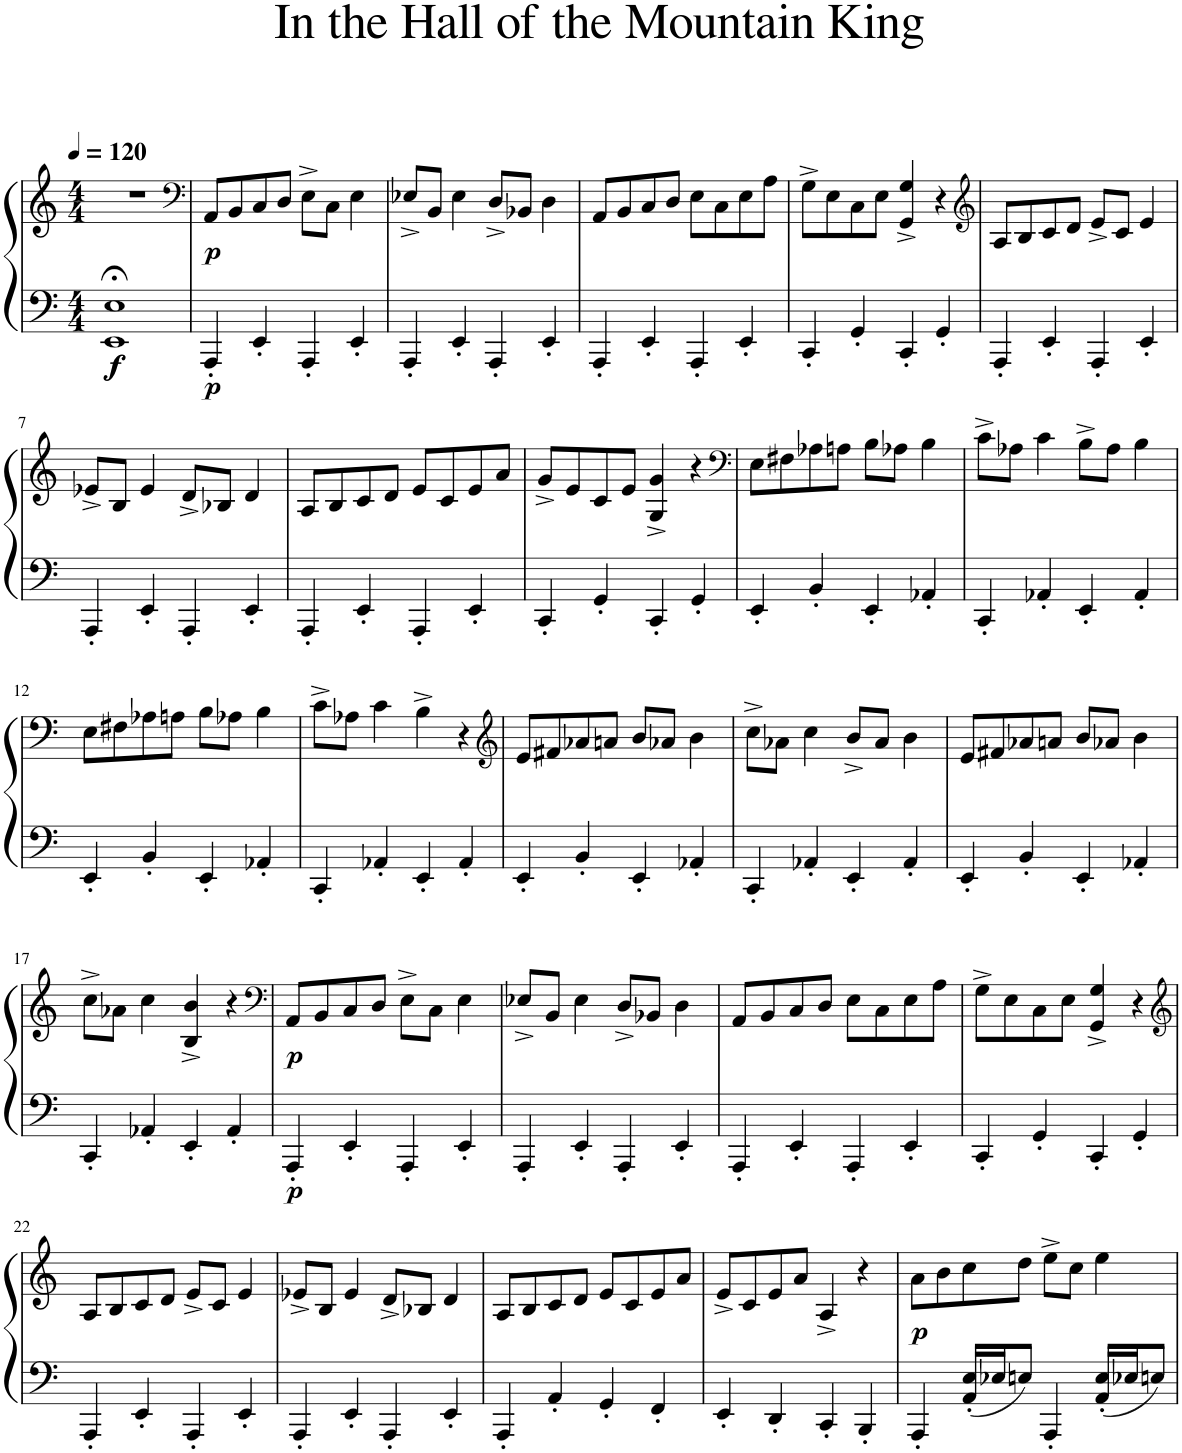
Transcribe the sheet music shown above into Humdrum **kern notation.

**kern	**kern	**dynam
*part1	*part1	*part1
*staff2	*staff1	*staff1/2
*I"Piano	*	*
*I'Pno.	*	*
*clefF4	*clefG2	*
*k[]	*k[]	*
*M4/4	*M4/4	*
*MM120	*MM120	*
=1	=1	=1
!	!	!LO:DY:b=2
!	!	!LO:DY:n=1:b=2
1EE;< 1E;<	1r	f f
=2	=2	=2
*	*clefF4	*
!	!	!LO:DY:b=2
!	!	!LO:DY:n=1:b
4AAA'/	8AA/L	p p
.	8BB/	.
4EE'/	8C/	.
.	8D/J	.
4AAA'/	8E^\L	.
.	8C\J	.
4EE'/	4E\	.
=3	=3	=3
4AAA'/	8E-X^/L	.
.	8BB/J	.
4EE'/	4E-\	.
4AAA'/	8D^/L	.
.	8BB-X/J	.
4EE'/	4D\	.
=4	=4	=4
4AAA'/	8AA/L	.
.	8BB/	.
4EE'/	8C/	.
.	8D/J	.
4AAA'/	8E\L	.
.	8C\	.
4EE'/	8E\	.
.	8A\J	.
=5	=5	=5
4CC'/	8G^\L	.
.	8E\	.
4GG'/	8C\	.
.	8E\J	.
4CC'/	4GG/^ 4G/^	.
4GG'/	4r	.
=6	=6	=6
*	*clefG2	*
4AAA'/	8A/L	.
.	8B/	.
4EE'/	8c/	.
.	8d/J	.
4AAA'/	8e^/L	.
.	8c/J	.
4EE'/	4e/	.
!!LO:LB:g=z
=7	=7	=7
4AAA'/	8e-X^/L	.
.	8B/J	.
4EE'/	4e-/	.
4AAA'/	8d^/L	.
.	8B-X/J	.
4EE'/	4d/	.
=8	=8	=8
4AAA'/	8A/L	.
.	8B/	.
4EE'/	8c/	.
.	8d/J	.
4AAA'/	8e/L	.
.	8c/	.
4EE'/	8e/	.
.	8a/J	.
=9	=9	=9
4CC'/	8g^/L	.
.	8e/	.
4GG'/	8c/	.
.	8e/J	.
4CC'/	4G/^ 4g/^	.
4GG'/	4r	.
=10	=10	=10
*	*clefF4	*
4EE'/	8E\L	.
.	8F#X\	.
4BB'/	8A-X\	.
.	8An\J	.
4EE'/	8B\L	.
.	8A-X\J	.
4AA-X'/	4B\	.
=11	=11	=11
4CC'/	8c^\L	.
.	8A-X\J	.
4AA-X'/	4c\	.
4EE'/	8B^\L	.
.	8A-\J	.
4AA-'/	4B\	.
!!LO:LB:g=z
=12	=12	=12
4EE'/	8E\L	.
.	8F#X\	.
4BB'/	8A-X\	.
.	8An\J	.
4EE'/	8B\L	.
.	8A-X\J	.
4AA-X'/	4B\	.
=13	=13	=13
4CC'/	8c^\L	.
.	8A-X\J	.
4AA-X'/	4c\	.
4EE'/	4B^\	.
4AA-'/	4r	.
=14	=14	=14
*	*clefG2	*
4EE'/	8e/L	.
.	8f#X/	.
4BB'/	8a-X/	.
.	8an/J	.
4EE'/	8b/L	.
.	8a-X/J	.
4AA-X'/	4b\	.
=15	=15	=15
4CC'/	8cc^\L	.
.	8a-X\J	.
4AA-X'/	4cc\	.
4EE'/	8b^/L	.
.	8a-/J	.
4AA-'/	4b\	.
=16	=16	=16
4EE'/	8e/L	.
.	8f#X/	.
4BB'/	8a-X/	.
.	8an/J	.
4EE'/	8b/L	.
.	8a-X/J	.
4AA-X'/	4b\	.
!!LO:LB:g=z
=17	=17	=17
4CC'/	8cc^\L	.
.	8a-X\J	.
4AA-X'/	4cc\	.
4EE'/	4B/^ 4b/^	.
4AA-'/	4r	.
=18	=18	=18
*	*clefF4	*
!	!	!LO:DY:b=2
!	!	!LO:DY:n=1:b
4AAA'/	8AA/L	p p
.	8BB/	.
4EE'/	8C/	.
.	8D/J	.
4AAA'/	8E^\L	.
.	8C\J	.
4EE'/	4E\	.
=19	=19	=19
4AAA'/	8E-X^/L	.
.	8BB/J	.
4EE'/	4E-\	.
4AAA'/	8D^/L	.
.	8BB-X/J	.
4EE'/	4D\	.
=20	=20	=20
4AAA'/	8AA/L	.
.	8BB/	.
4EE'/	8C/	.
.	8D/J	.
4AAA'/	8E\L	.
.	8C\	.
4EE'/	8E\	.
.	8A\J	.
=21	=21	=21
4CC'/	8G^\L	.
.	8E\	.
4GG'/	8C\	.
.	8E\J	.
4CC'/	4GG/^ 4G/^	.
4GG'/	4r	.
!!LO:LB:g=z
=22	=22	=22
*	*clefG2	*
4AAA'/	8A/L	.
.	8B/	.
4EE'/	8c/	.
.	8d/J	.
4AAA'/	8e^/L	.
.	8c/J	.
4EE'/	4e/	.
=23	=23	=23
4AAA'/	8e-X^/L	.
.	8B/J	.
4EE'/	4e-/	.
4AAA'/	8d^/L	.
.	8B-X/J	.
4EE'/	4d/	.
=24	=24	=24
4AAA'/	8A/L	.
.	8B/	.
4AA'/	8c/	.
.	8d/J	.
4GG'/	8e/L	.
.	8c/	.
4FF'/	8e/	.
.	8a/J	.
=25	=25	=25
4EE'/	8e^/L	.
.	8c/	.
4DD'/	8e/	.
.	8a/J	.
4CC'/	4A^/	.
4BBB'/	4r	.
=26	=26	=26
!	!	!LO:DY:b
4AAA'/	8a\L	p
.	8b\	.
16AA/' 16E/'LL	8cc\	.
16E-X/J	.	.
8En/J	8dd\J	.
4AAA'/	8ee^\L	.
.	8cc\J	.
16AA/' 16E/'LL	4ee\	.
16E-X/J	.	.
8En/J	.	.
=	=	=
*-	*-	*-
